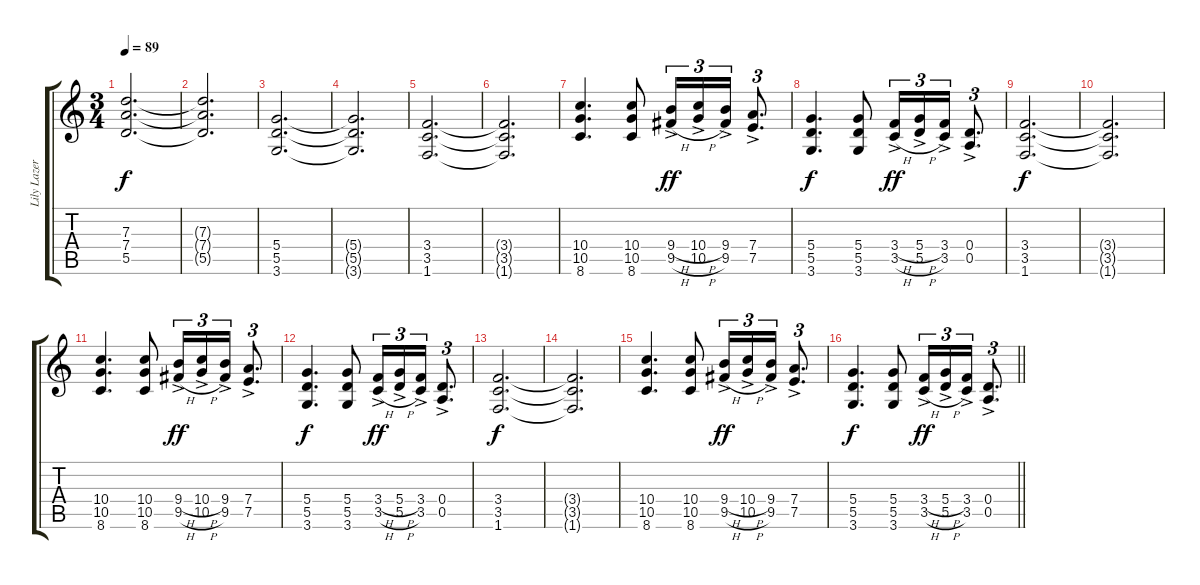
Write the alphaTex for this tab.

\track ("Lily Lazer (Guitar)" "Lily Lazer") {instrument electricguitarjazz}
\staff {score tabs}
\tuning (E4 B3 G3 D3 A2 E2) {hide}
\ts (3 4)
\tempo 89
\clef g2
\ks c
(7.3 7.4 5.5).2{d dy f} |
(7.3{t} 7.4{t} 5.5{t}).2{d} |
(5.4 5.5 3.6).2{d} |
(5.4{t} 5.5{t} 3.6{t}).2{d} |
(3.4 3.5 1.6).2{d} |
(3.4{t} 3.5{t} 1.6{t}).2{d} |
(10.4 10.5 8.6).4{d} (10.4 10.5 8.6).8 (9.4{h ac} 9.5{h}).16{tu (3 2) dy ff} (10.4{h ac} 10.5{h}).16{tu (3 2)} (9.4{ac} 9.5).16{tu (3 2)} (7.4{ac} 7.5).8{d tu (3 2)} |
(5.4 5.5 3.6).4{d dy f} (5.4 5.5 3.6).8 (3.4{h ac} 3.5{h}).16{tu (3 2) dy ff} (5.4{h ac} 5.5{h}).16{tu (3 2)} (3.4{ac} 3.5).16{tu (3 2)} (0.4{ac} 0.5).8{d tu (3 2)} |
(3.4 3.5 1.6).2{d dy f} |
(3.4{t} 3.5{t} 1.6{t}).2{d} |
(10.4 10.5 8.6).4{d} (10.4 10.5 8.6).8 (9.4{h ac} 9.5{h}).16{tu (3 2) dy ff} (10.4{h ac} 10.5{h}).16{tu (3 2)} (9.4{ac} 9.5).16{tu (3 2)} (7.4{ac} 7.5).8{d tu (3 2)} |
(5.4 5.5 3.6).4{d dy f} (5.4 5.5 3.6).8 (3.4{h ac} 3.5{h}).16{tu (3 2) dy ff} (5.4{h ac} 5.5{h}).16{tu (3 2)} (3.4{ac} 3.5).16{tu (3 2)} (0.4{ac} 0.5).8{d tu (3 2)} |
(3.4 3.5 1.6).2{d dy f} |
(3.4{t} 3.5{t} 1.6{t}).2{d} |
(10.4 10.5 8.6).4{d} (10.4 10.5 8.6).8 (9.4{h ac} 9.5{h}).16{tu (3 2) dy ff} (10.4{h ac} 10.5{h}).16{tu (3 2)} (9.4{ac} 9.5).16{tu (3 2)} (7.4{ac} 7.5).8{d tu (3 2)} |
\barLineRight lightlight
(5.4 5.5 3.6).4{d dy f} (5.4 5.5 3.6).8 (3.4{h ac} 3.5{h}).16{tu (3 2) dy ff} (5.4{h ac} 5.5{h}).16{tu (3 2)} (3.4{ac} 3.5).16{tu (3 2)} (0.4{ac} 0.5).8{d tu (3 2)}
